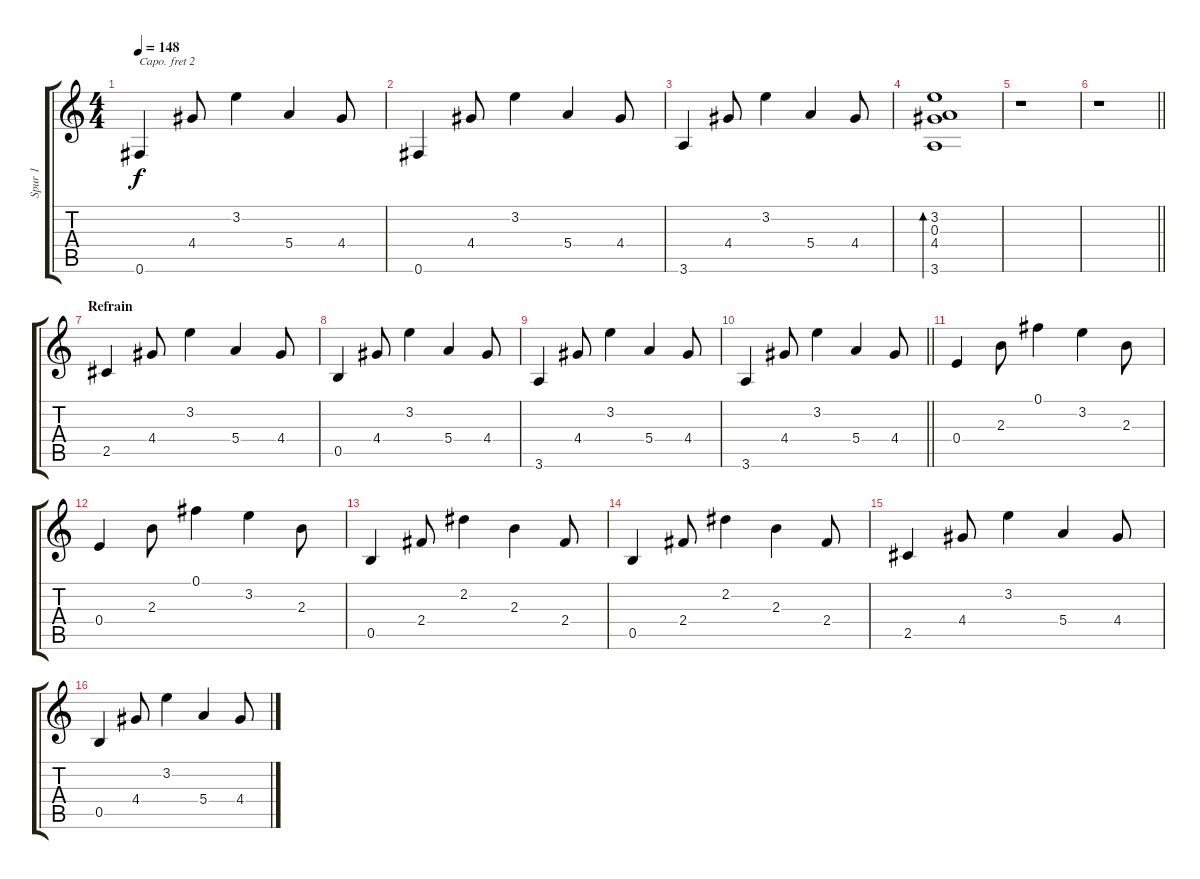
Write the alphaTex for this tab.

\track ("Spur 1" "Spur 1") {instrument acousticguitarsteel}
\staff {score tabs}
\capo 2
\tuning (E4 B3 G3 D3 A2 E2) {hide}
\ts (4 4)
\tempo 148
\clef g2
\ks c
0.6.4{dy f} 4.4.8 3.2.4 5.4.4 4.4.8 |
0.6.4 4.4.8 3.2.4 5.4.4 4.4.8 |
3.6.4 4.4.8 3.2.4 5.4.4 4.4.8 |
(3.2 0.3 4.4 3.6).1{bd 480} |
r.1 |
\barLineRight lightlight
r.1 |
\section ("" "Refrain")
2.5.4 4.4.8 3.2.4 5.4.4 4.4.8 |
0.5.4 4.4.8 3.2.4 5.4.4 4.4.8 |
3.6.4 4.4.8 3.2.4 5.4.4 4.4.8 |
\barLineRight lightlight
3.6.4 4.4.8 3.2.4 5.4.4 4.4.8 |
0.4.4 2.3.8 0.1.4 3.2.4 2.3.8 |
0.4.4 2.3.8 0.1.4 3.2.4 2.3.8 |
0.5.4 2.4.8 2.2.4 2.3.4 2.4.8 |
0.5.4 2.4.8 2.2.4 2.3.4 2.4.8 |
2.5.4 4.4.8 3.2.4 5.4.4 4.4.8 |
0.5.4 4.4.8 3.2.4 5.4.4 4.4.8
